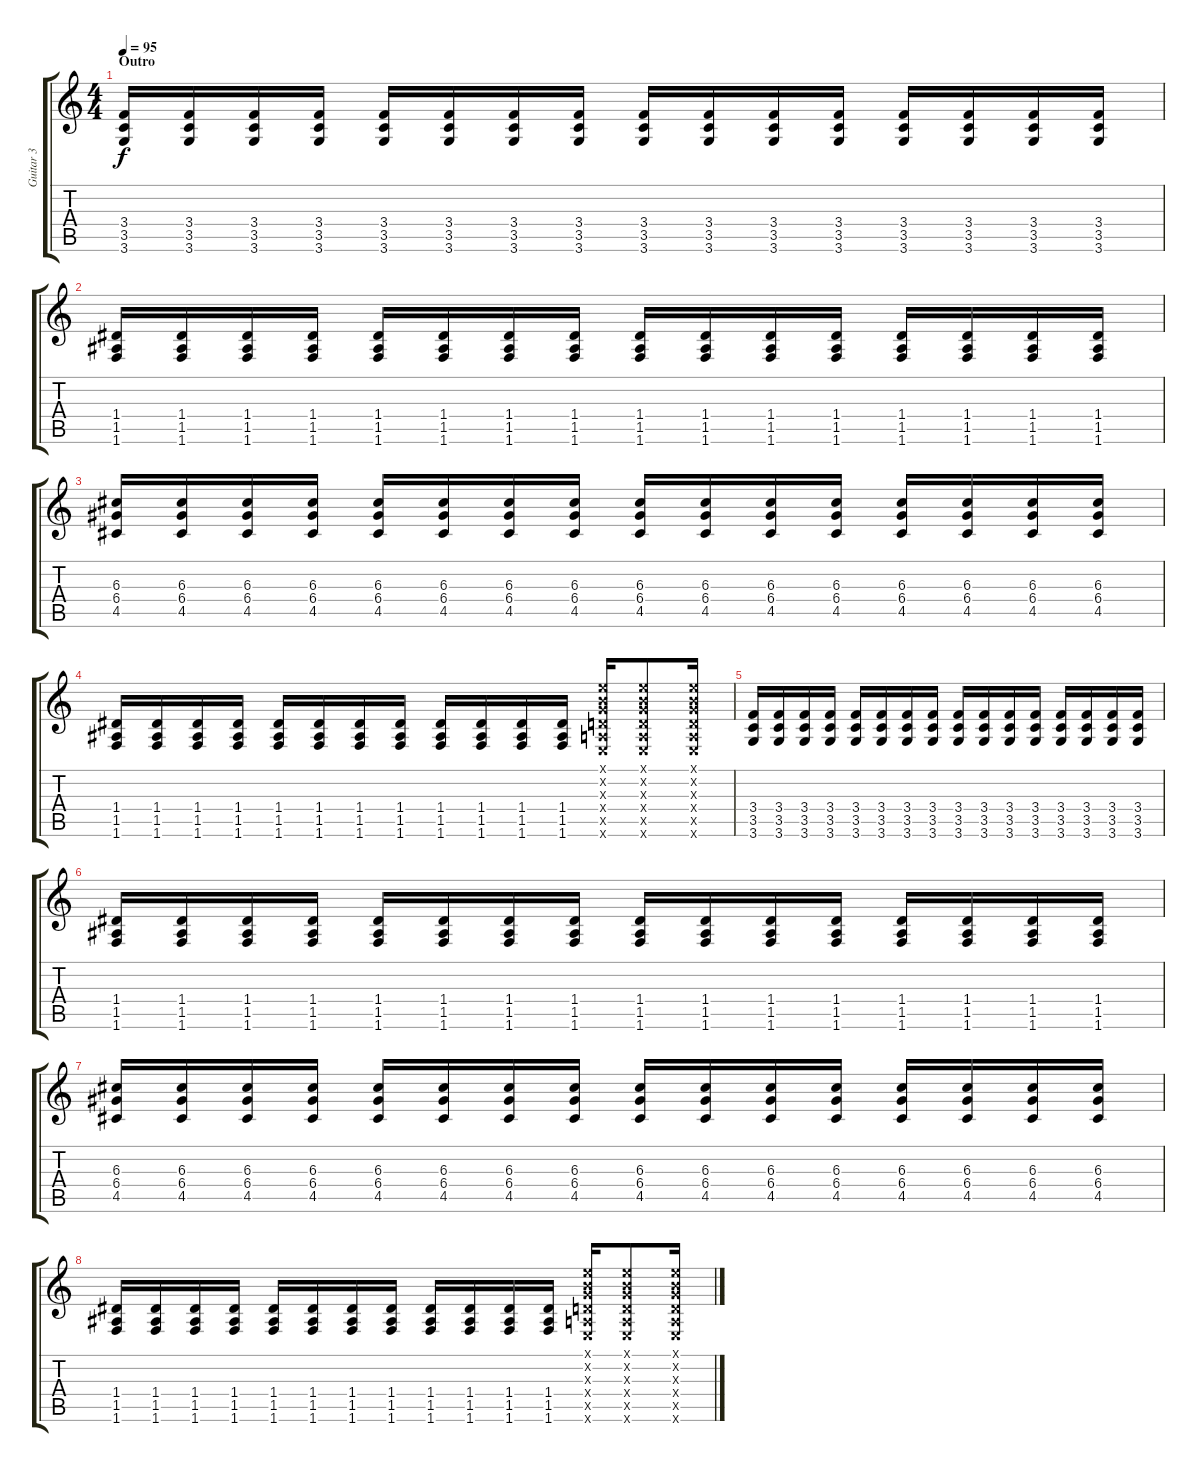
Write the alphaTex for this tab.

\track ("Guitar 3" "Guitar 3") {instrument distortionguitar}
\staff {score tabs}
\tuning (E4 B3 G3 D3 A2 E2) {hide}
\ts (4 4)
\section ("" "Outro")
\tempo 95
\clef g2
\ks c
(3.4 3.5 3.6).16{dy f} (3.4 3.5 3.6).16 (3.4 3.5 3.6).16 (3.4 3.5 3.6).16 (3.4 3.5 3.6).16 (3.4 3.5 3.6).16 (3.4 3.5 3.6).16 (3.4 3.5 3.6).16 (3.4 3.5 3.6).16 (3.4 3.5 3.6).16 (3.4 3.5 3.6).16 (3.4 3.5 3.6).16 (3.4 3.5 3.6).16 (3.4 3.5 3.6).16 (3.4 3.5 3.6).16 (3.4 3.5 3.6).16 |
(1.4 1.5 1.6).16 (1.4 1.5 1.6).16 (1.4 1.5 1.6).16 (1.4 1.5 1.6).16 (1.4 1.5 1.6).16 (1.4 1.5 1.6).16 (1.4 1.5 1.6).16 (1.4 1.5 1.6).16 (1.4 1.5 1.6).16 (1.4 1.5 1.6).16 (1.4 1.5 1.6).16 (1.4 1.5 1.6).16 (1.4 1.5 1.6).16 (1.4 1.5 1.6).16 (1.4 1.5 1.6).16 (1.4 1.5 1.6).16 |
(6.3 6.4 4.5).16 (6.3 6.4 4.5).16 (6.3 6.4 4.5).16 (6.3 6.4 4.5).16 (6.3 6.4 4.5).16 (6.3 6.4 4.5).16 (6.3 6.4 4.5).16 (6.3 6.4 4.5).16 (6.3 6.4 4.5).16 (6.3 6.4 4.5).16 (6.3 6.4 4.5).16 (6.3 6.4 4.5).16 (6.3 6.4 4.5).16 (6.3 6.4 4.5).16 (6.3 6.4 4.5).16 (6.3 6.4 4.5).16 |
(1.4 1.5 1.6).16 (1.4 1.5 1.6).16 (1.4 1.5 1.6).16 (1.4 1.5 1.6).16 (1.4 1.5 1.6).16 (1.4 1.5 1.6).16 (1.4 1.5 1.6).16 (1.4 1.5 1.6).16 (1.4 1.5 1.6).16 (1.4 1.5 1.6).16 (1.4 1.5 1.6).16 (1.4 1.5 1.6).16 (0.1{x} 0.2{x} 0.3{x} 0.4{x} 0.5{x} 0.6{x}).16 (0.1{x} 0.2{x} 0.3{x} 0.4{x} 0.5{x} 0.6{x}).8 (0.1{x} 0.2{x} 0.3{x} 0.4{x} 0.5{x} 0.6{x}).16 |
(3.4 3.5 3.6).16 (3.4 3.5 3.6).16 (3.4 3.5 3.6).16 (3.4 3.5 3.6).16 (3.4 3.5 3.6).16 (3.4 3.5 3.6).16 (3.4 3.5 3.6).16 (3.4 3.5 3.6).16 (3.4 3.5 3.6).16 (3.4 3.5 3.6).16 (3.4 3.5 3.6).16 (3.4 3.5 3.6).16 (3.4 3.5 3.6).16 (3.4 3.5 3.6).16 (3.4 3.5 3.6).16 (3.4 3.5 3.6).16 |
(1.4 1.5 1.6).16 (1.4 1.5 1.6).16 (1.4 1.5 1.6).16 (1.4 1.5 1.6).16 (1.4 1.5 1.6).16 (1.4 1.5 1.6).16 (1.4 1.5 1.6).16 (1.4 1.5 1.6).16 (1.4 1.5 1.6).16 (1.4 1.5 1.6).16 (1.4 1.5 1.6).16 (1.4 1.5 1.6).16 (1.4 1.5 1.6).16 (1.4 1.5 1.6).16 (1.4 1.5 1.6).16 (1.4 1.5 1.6).16 |
(6.3 6.4 4.5).16 (6.3 6.4 4.5).16 (6.3 6.4 4.5).16 (6.3 6.4 4.5).16 (6.3 6.4 4.5).16 (6.3 6.4 4.5).16 (6.3 6.4 4.5).16 (6.3 6.4 4.5).16 (6.3 6.4 4.5).16 (6.3 6.4 4.5).16 (6.3 6.4 4.5).16 (6.3 6.4 4.5).16 (6.3 6.4 4.5).16 (6.3 6.4 4.5).16 (6.3 6.4 4.5).16 (6.3 6.4 4.5).16 |
(1.4 1.5 1.6).16 (1.4 1.5 1.6).16 (1.4 1.5 1.6).16 (1.4 1.5 1.6).16 (1.4 1.5 1.6).16 (1.4 1.5 1.6).16 (1.4 1.5 1.6).16 (1.4 1.5 1.6).16 (1.4 1.5 1.6).16 (1.4 1.5 1.6).16 (1.4 1.5 1.6).16 (1.4 1.5 1.6).16 (0.1{x} 0.2{x} 0.3{x} 0.4{x} 0.5{x} 0.6{x}).16 (0.1{x} 0.2{x} 0.3{x} 0.4{x} 0.5{x} 0.6{x}).8 (0.1{x} 0.2{x} 0.3{x} 0.4{x} 0.5{x} 0.6{x}).16
